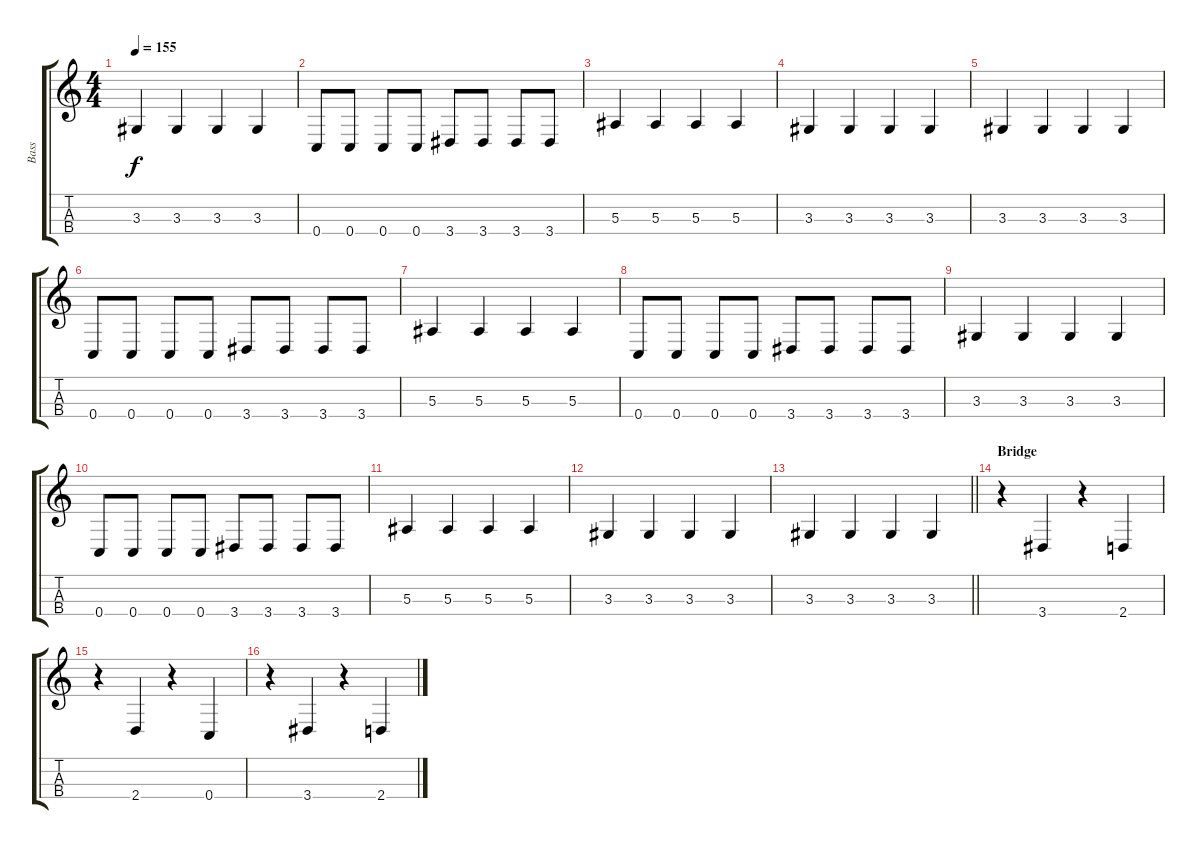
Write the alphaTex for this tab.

\track ("Bass" "Bass") {instrument electricbassfinger}
\staff {score tabs}
\tuning (Eb3 Bb2 F2 C2) {hide}
\ts (4 4)
\tempo 155
\clef g2
\ks c
3.3.4{dy f} 3.3.4 3.3.4 3.3.4 |
0.4.8 0.4.8 0.4.8 0.4.8 3.4.8 3.4.8 3.4.8 3.4.8 |
5.3.4 5.3.4 5.3.4 5.3.4 |
3.3.4 3.3.4 3.3.4 3.3.4 |
3.3.4 3.3.4 3.3.4 3.3.4 |
0.4.8 0.4.8 0.4.8 0.4.8 3.4.8 3.4.8 3.4.8 3.4.8 |
5.3.4 5.3.4 5.3.4 5.3.4 |
0.4.8 0.4.8 0.4.8 0.4.8 3.4.8 3.4.8 3.4.8 3.4.8 |
3.3.4 3.3.4 3.3.4 3.3.4 |
0.4.8 0.4.8 0.4.8 0.4.8 3.4.8 3.4.8 3.4.8 3.4.8 |
5.3.4 5.3.4 5.3.4 5.3.4 |
3.3.4 3.3.4 3.3.4 3.3.4 |
\barLineRight lightlight
3.3.4 3.3.4 3.3.4 3.3.4 |
\section ("" "Bridge")
r.4 3.4.4 r.4 2.4.4 |
r.4 2.4.4 r.4 0.4.4 |
r.4 3.4.4 r.4 2.4.4
